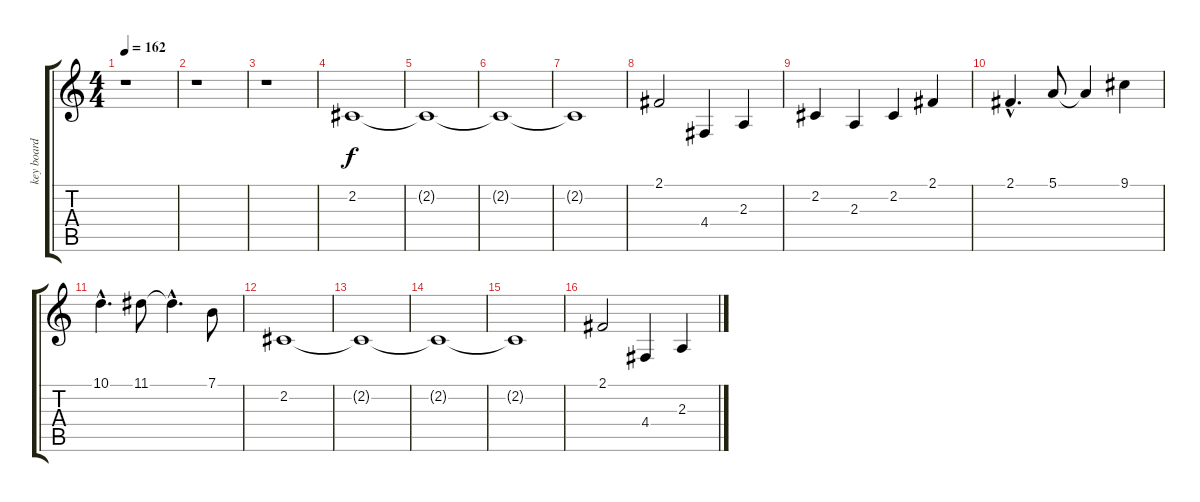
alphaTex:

\track ("key board" "key board") {instrument electricgrandpiano}
\staff {score tabs}
\tuning (E4 B3 G3 D3 A2 E2) {hide}
\ts (4 4)
\tempo 162
\clef g2
\ks c
r.1{dy f instrument electricgrandpiano} |
r.1 |
r.1 |
2.2.1 |
2.2{t}.1 |
2.2{t}.1 |
2.2{t}.1 |
2.1.2 4.4.4 2.3.4 |
2.2.4 2.3.4 2.2.4 2.1.4 |
2.1{hac}.4{d} 5.1.8 5.1{t}.4 9.1.4 |
10.1{hac}.4{d} 11.1.8 11.1{hac t}.4{d} 7.1.8 |
2.2.1 |
2.2{t}.1 |
2.2{t}.1 |
2.2{t}.1 |
2.1.2 4.4.4 2.3.4
